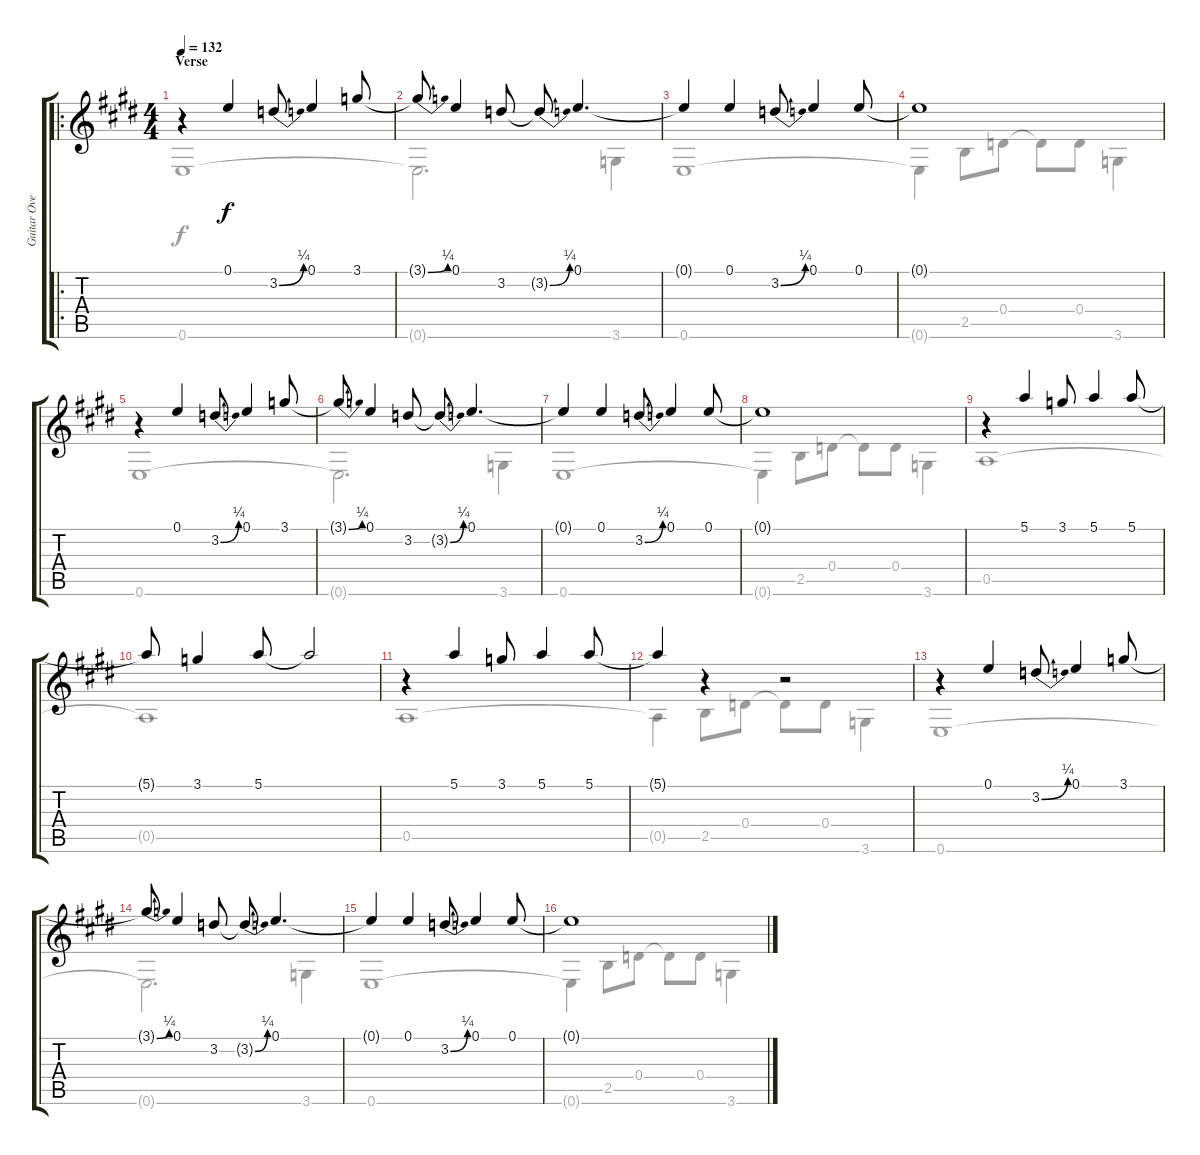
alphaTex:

\track ("Guitar Overdrive" "Guitar Ove") {instrument overdrivenguitar}
\staff {score tabs}
\tuning (E4 B3 G3 D3 A2 E2) {hide}
\voice
\ro
\ts (4 4)
\section ("" "Verse")
\tempo 132
\clef g2
\ks e
r.4{dy f} 0.1.4 3.2{be (bend 0 0 60 1)}.8 0.1.4 3.1.8 |
3.1{be (bend 0 0 60 1) t}.8 0.1.4 3.2.8 3.2{be (bend 0 0 60 1) t}.8 0.1.4{d} |
0.1{t}.4 0.1.4 3.2{be (bend 0 0 60 1)}.8 0.1.4 0.1.8 |
0.1{t}.1 |
r.4 0.1.4 3.2{be (bend 0 0 60 1)}.8 0.1.4 3.1.8 |
3.1{be (bend 0 0 60 1) t}.8 0.1.4 3.2.8 3.2{be (bend 0 0 60 1) t}.8 0.1.4{d} |
0.1{t}.4 0.1.4 3.2{be (bend 0 0 60 1)}.8 0.1.4 0.1.8 |
0.1{t}.1 |
r.4 5.1.4 3.1.8 5.1.4 5.1.8 |
5.1{t}.8 3.1.4 5.1.8 5.1{t}.2 |
r.4 5.1.4 3.1.8 5.1.4 5.1.8 |
5.1{t}.4 r.4 r.2 |
r.4 0.1.4 3.2{be (bend 0 0 60 1)}.8 0.1.4 3.1.8 |
3.1{be (bend 0 0 60 1) t}.8 0.1.4 3.2.8 3.2{be (bend 0 0 60 1) t}.8 0.1.4{d} |
0.1{t}.4 0.1.4 3.2{be (bend 0 0 60 1)}.8 0.1.4 0.1.8 |
0.1{t}.1
\voice
\clef g2
\ottava regular
\simile none
\ks e
0.6.1{dy f} |
0.6{t}.2{d} 3.6.4 |
0.6.1 |
0.6{t}.4 2.5.8 0.4.8 0.4{t}.8 0.4.8 3.6.4 |
0.6.1 |
0.6{t}.2{d} 3.6.4 |
0.6.1 |
0.6{t}.4 2.5.8 0.4.8 0.4{t}.8 0.4.8 3.6.4 |
0.5.1 |
0.5{t}.1 |
0.5.1 |
0.5{t}.4 2.5.8 0.4.8 0.4{t}.8 0.4.8 3.6.4 |
0.6.1 |
0.6{t}.2{d} 3.6.4 |
0.6.1 |
0.6{t}.4 2.5.8 0.4.8 0.4{t}.8 0.4.8 3.6.4
